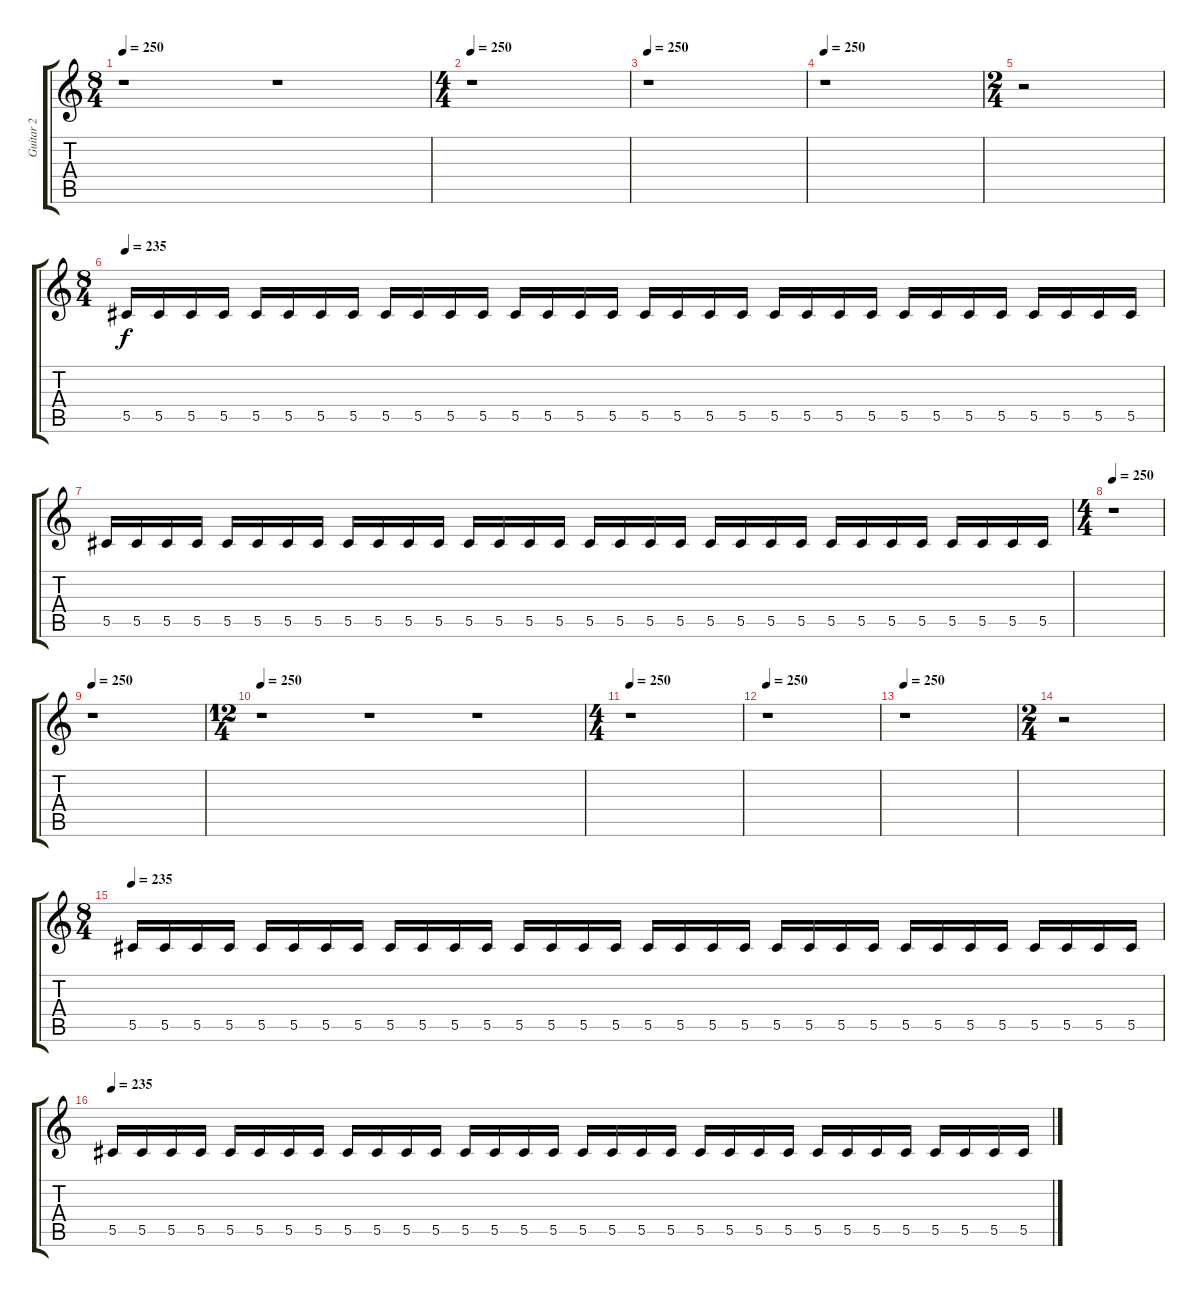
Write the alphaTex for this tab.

\track ("Guitar 2" "Guitar 2") {instrument overdrivenguitar}
\staff {score tabs}
\tuning (Eb4 Bb3 Gb3 Db3 Ab2 Eb2) {hide}
\ts (8 4)
\tempo 250
\clef g2
\ks c
r.1{dy ppp} r.1 |
\ts (4 4)
\tempo 250
r.1 |
\tempo 250
r.1 |
\tempo 250
r.1 |
\ts (2 4)
r.2 |
\ts (8 4)
\tempo 235
5.5.16{dy f} 5.5.16 5.5.16 5.5.16 5.5.16 5.5.16 5.5.16 5.5.16 5.5.16 5.5.16 5.5.16 5.5.16 5.5.16 5.5.16 5.5.16 5.5.16 5.5.16 5.5.16 5.5.16 5.5.16 5.5.16 5.5.16 5.5.16 5.5.16 5.5.16 5.5.16 5.5.16 5.5.16 5.5.16 5.5.16 5.5.16 5.5.16 |
5.5.16 5.5.16 5.5.16 5.5.16 5.5.16 5.5.16 5.5.16 5.5.16 5.5.16 5.5.16 5.5.16 5.5.16 5.5.16 5.5.16 5.5.16 5.5.16 5.5.16 5.5.16 5.5.16 5.5.16 5.5.16 5.5.16 5.5.16 5.5.16 5.5.16 5.5.16 5.5.16 5.5.16 5.5.16 5.5.16 5.5.16 5.5.16 |
\ts (4 4)
\tempo 250
r.1 |
\tempo 250
r.1 |
\ts (12 4)
\tempo 250
r.1 r.1 r.1 |
\ts (4 4)
\tempo 250
r.1 |
\tempo 250
r.1 |
\tempo 250
r.1 |
\ts (2 4)
r.2 |
\ts (8 4)
\tempo 235
5.5.16 5.5.16 5.5.16 5.5.16 5.5.16 5.5.16 5.5.16 5.5.16 5.5.16 5.5.16 5.5.16 5.5.16 5.5.16 5.5.16 5.5.16 5.5.16 5.5.16 5.5.16 5.5.16 5.5.16 5.5.16 5.5.16 5.5.16 5.5.16 5.5.16 5.5.16 5.5.16 5.5.16 5.5.16 5.5.16 5.5.16 5.5.16 |
\tempo 235
5.5.16 5.5.16 5.5.16 5.5.16 5.5.16 5.5.16 5.5.16 5.5.16 5.5.16 5.5.16 5.5.16 5.5.16 5.5.16 5.5.16 5.5.16 5.5.16 5.5.16 5.5.16 5.5.16 5.5.16 5.5.16 5.5.16 5.5.16 5.5.16 5.5.16 5.5.16 5.5.16 5.5.16 5.5.16 5.5.16 5.5.16 5.5.16
